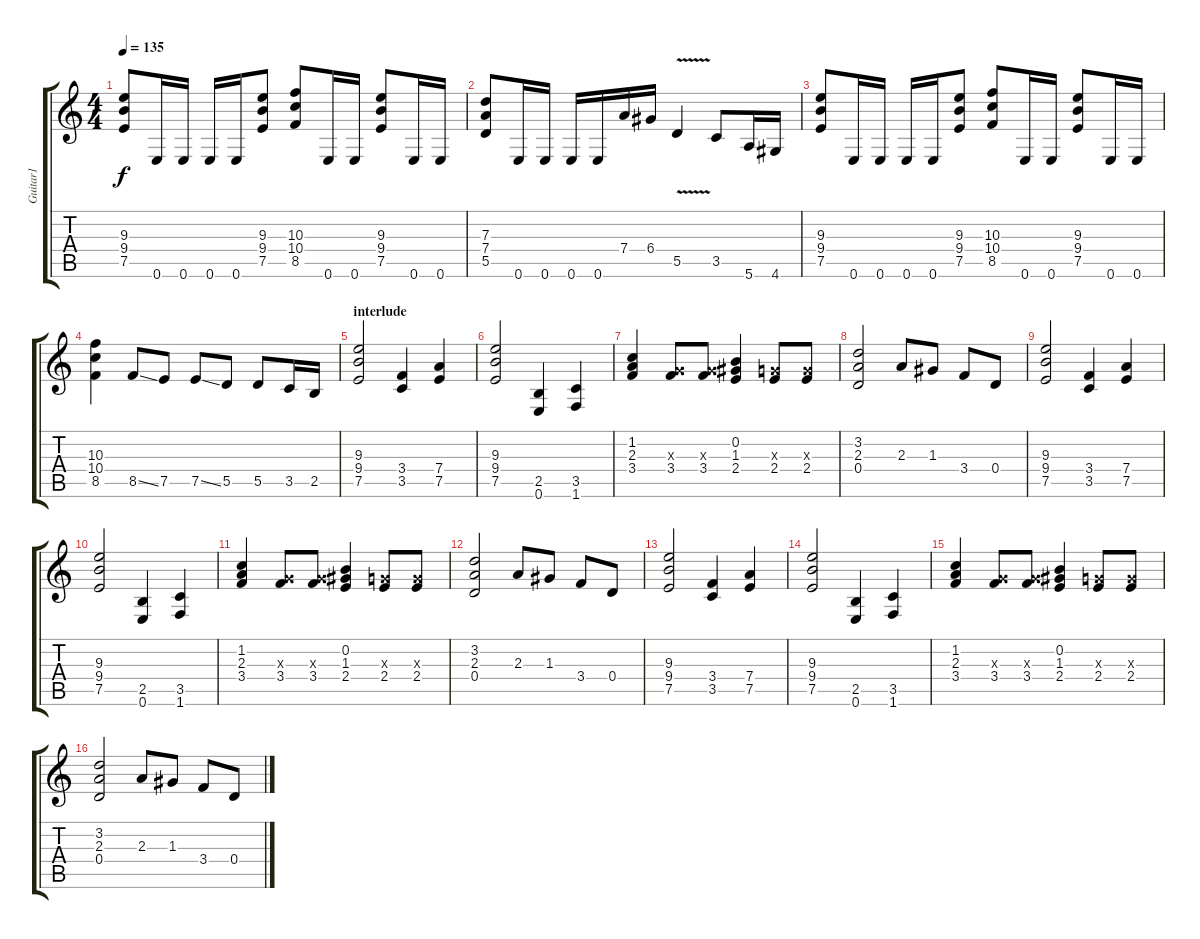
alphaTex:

\track ("Guitar1" "Guitar1") {instrument overdrivenguitar}
\staff {score tabs}
\tuning (E4 B3 G3 D3 A2 E2) {hide}
\ts (4 4)
\tempo 135
\clef g2
\ks c
(9.3 9.4 7.5).8{dy f} 0.6.16 0.6.16 0.6.16 0.6.16 (9.3 9.4 7.5).8 (10.3 10.4 8.5).8 0.6.16 0.6.16 (9.3 9.4 7.5).8 0.6.16 0.6.16 |
(7.3 7.4 5.5).8 0.6.16 0.6.16 0.6.16 0.6.16 7.4.16 6.4.16 5.5{v}.4 3.5.8 5.6.16 4.6.16 |
(9.3 9.4 7.5).8 0.6.16 0.6.16 0.6.16 0.6.16 (9.3 9.4 7.5).8 (10.3 10.4 8.5).8 0.6.16 0.6.16 (9.3 9.4 7.5).8 0.6.16 0.6.16 |
(10.3 10.4 8.5).4 8.5{ss}.8 7.5.8 7.5{ss}.8 5.5.8 5.5.8 3.5.16 2.5.16 |
\section ("" "interlude")
(9.3 9.4 7.5).2 (3.4 3.5).4 (7.4 7.5).4 |
(9.3 9.4 7.5).2 (2.5 0.6).4 (3.5 1.6).4 |
(1.2 2.3 3.4).4 (0.3{x} 3.4).8 (0.3{x} 3.4).8 (0.2 1.3 2.4).4 (0.3{x} 2.4).8 (0.3{x} 2.4).8 |
(3.2 2.3 0.4).2 2.3.8 1.3.8 3.4.8 0.4.8 |
(9.3 9.4 7.5).2 (3.4 3.5).4 (7.4 7.5).4 |
(9.3 9.4 7.5).2 (2.5 0.6).4 (3.5 1.6).4 |
(1.2 2.3 3.4).4 (0.3{x} 3.4).8 (0.3{x} 3.4).8 (0.2 1.3 2.4).4 (0.3{x} 2.4).8 (0.3{x} 2.4).8 |
(3.2 2.3 0.4).2 2.3.8 1.3.8 3.4.8 0.4.8 |
(9.3 9.4 7.5).2 (3.4 3.5).4 (7.4 7.5).4 |
(9.3 9.4 7.5).2 (2.5 0.6).4 (3.5 1.6).4 |
(1.2 2.3 3.4).4 (0.3{x} 3.4).8 (0.3{x} 3.4).8 (0.2 1.3 2.4).4 (0.3{x} 2.4).8 (0.3{x} 2.4).8 |
(3.2 2.3 0.4).2 2.3.8 1.3.8 3.4.8 0.4.8
